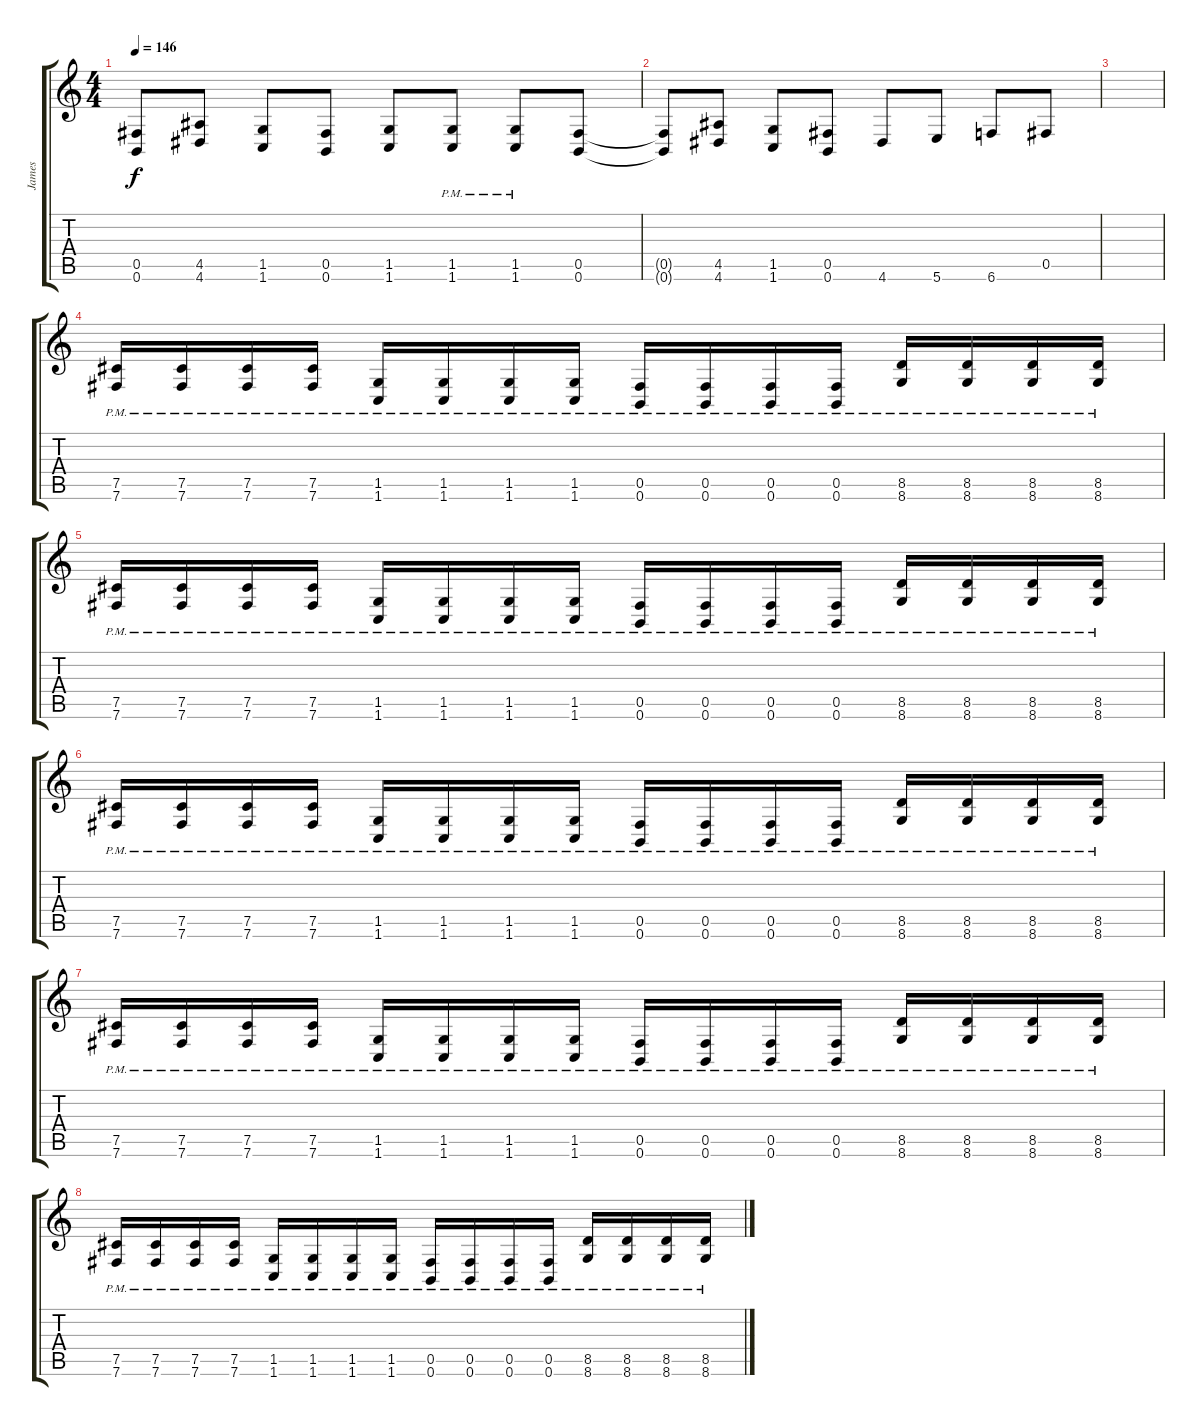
\track ("James" "James") {instrument distortionguitar}
\staff {score tabs}
\tuning (Db4 Ab3 E3 B2 Gb2 B1) {hide}
\ts (4 4)
\tempo 146
\clef g2
\ks c
(0.5{t} 0.6{t}).8{dy f} (4.5 4.6).8 (1.5 1.6).8 (0.5 0.6).8 (1.5 1.6).8 (1.5{pm} 1.6{pm}).8 (1.5{pm} 1.6{pm}).8 (0.5 0.6).8 |
(0.5{t} 0.6{t}).8 (4.5 4.6).8 (1.5 1.6).8 (0.5 0.6).8 4.6.8 5.6.8 6.6.8 0.5.8 |
|
(7.5{pm} 7.6{pm}).16 (7.5{pm} 7.6{pm}).16 (7.5{pm} 7.6{pm}).16 (7.5{pm} 7.6{pm}).16 (1.5{pm} 1.6{pm}).16 (1.5{pm} 1.6{pm}).16 (1.5{pm} 1.6{pm}).16 (1.5{pm} 1.6{pm}).16 (0.5{pm} 0.6{pm}).16 (0.5{pm} 0.6{pm}).16 (0.5{pm} 0.6{pm}).16 (0.5{pm} 0.6{pm}).16 (8.5{pm} 8.6{pm}).16 (8.5{pm} 8.6{pm}).16 (8.5{pm} 8.6{pm}).16 (8.5{pm} 8.6{pm}).16 |
(7.5{pm} 7.6{pm}).16 (7.5{pm} 7.6{pm}).16 (7.5{pm} 7.6{pm}).16 (7.5{pm} 7.6{pm}).16 (1.5{pm} 1.6{pm}).16 (1.5{pm} 1.6{pm}).16 (1.5{pm} 1.6{pm}).16 (1.5{pm} 1.6{pm}).16 (0.5{pm} 0.6{pm}).16 (0.5{pm} 0.6{pm}).16 (0.5{pm} 0.6{pm}).16 (0.5{pm} 0.6{pm}).16 (8.5{pm} 8.6{pm}).16 (8.5{pm} 8.6{pm}).16 (8.5{pm} 8.6{pm}).16 (8.5{pm} 8.6{pm}).16 |
(7.5{pm} 7.6{pm}).16 (7.5{pm} 7.6{pm}).16 (7.5{pm} 7.6{pm}).16 (7.5{pm} 7.6{pm}).16 (1.5{pm} 1.6{pm}).16 (1.5{pm} 1.6{pm}).16 (1.5{pm} 1.6{pm}).16 (1.5{pm} 1.6{pm}).16 (0.5{pm} 0.6{pm}).16 (0.5{pm} 0.6{pm}).16 (0.5{pm} 0.6{pm}).16 (0.5{pm} 0.6{pm}).16 (8.5{pm} 8.6{pm}).16 (8.5{pm} 8.6{pm}).16 (8.5{pm} 8.6{pm}).16 (8.5{pm} 8.6{pm}).16 |
(7.5{pm} 7.6{pm}).16 (7.5{pm} 7.6{pm}).16 (7.5{pm} 7.6{pm}).16 (7.5{pm} 7.6{pm}).16 (1.5{pm} 1.6{pm}).16 (1.5{pm} 1.6{pm}).16 (1.5{pm} 1.6{pm}).16 (1.5{pm} 1.6{pm}).16 (0.5{pm} 0.6{pm}).16 (0.5{pm} 0.6{pm}).16 (0.5{pm} 0.6{pm}).16 (0.5{pm} 0.6{pm}).16 (8.5{pm} 8.6{pm}).16 (8.5{pm} 8.6{pm}).16 (8.5{pm} 8.6{pm}).16 (8.5{pm} 8.6{pm}).16 |
(7.5{pm} 7.6{pm}).16 (7.5{pm} 7.6{pm}).16 (7.5{pm} 7.6{pm}).16 (7.5{pm} 7.6{pm}).16 (1.5{pm} 1.6{pm}).16 (1.5{pm} 1.6{pm}).16 (1.5{pm} 1.6{pm}).16 (1.5{pm} 1.6{pm}).16 (0.5{pm} 0.6{pm}).16 (0.5{pm} 0.6{pm}).16 (0.5{pm} 0.6{pm}).16 (0.5{pm} 0.6{pm}).16 (8.5{pm} 8.6{pm}).16 (8.5{pm} 8.6{pm}).16 (8.5{pm} 8.6{pm}).16 (8.5{pm} 8.6{pm}).16
